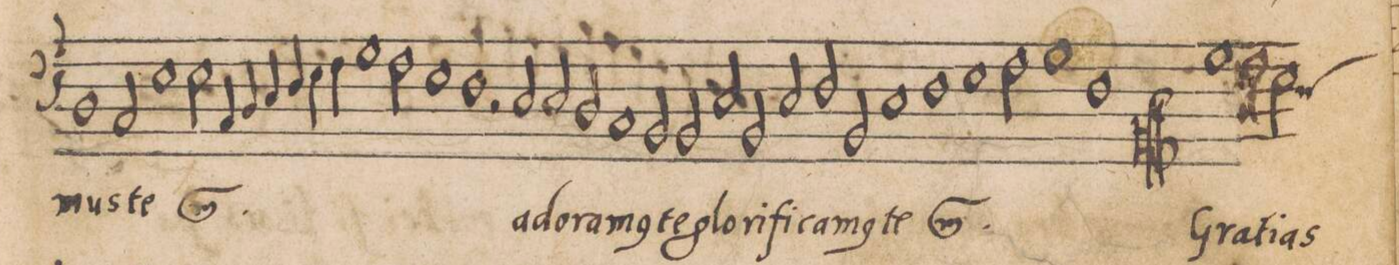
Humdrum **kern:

**kern	**text
*I"BASSVS	*
*clefF5	*
*k[]	*
*met(C|)	*
*M2/1	*
1BBny	-mus
2AA/	te
*	*ij
1E\	a-
=26-	=26-
2E\	-do-
4AA/	-ra-
4BB/	.
4C/	.
4D/	.
=27-	=27-
4E\	.
4F\	.
1G	.
2F\	-mus
=28-	=28-
1E	te
*	*Xij
1D	.
=29-	=29-
2r	.
2C/	a-
2C/	-do-
2BB/	-ra-
=30-	=30-
1AA	-m(us)
2GG/	te
2GG/	glo-
=31-	=31-
2C/	-ri-
2GG/	-fi-
2C/	-ca-
2D/	-m(us)
=32-	=32-
2GG/	te
*	*ij
1C	glo-
1D\	-ri-
=33-	=33-
1E	-fi-
2F\	.
=34-	=34-
1G	-ca-
1D	-m(us)
=35-	=35-
0GG;	te
*	*Xij
=36-	=36-
1G	Gra-
2F\	-ti-
*custos:D	*
2E\	-as
=37-	=37-
*-	*-
